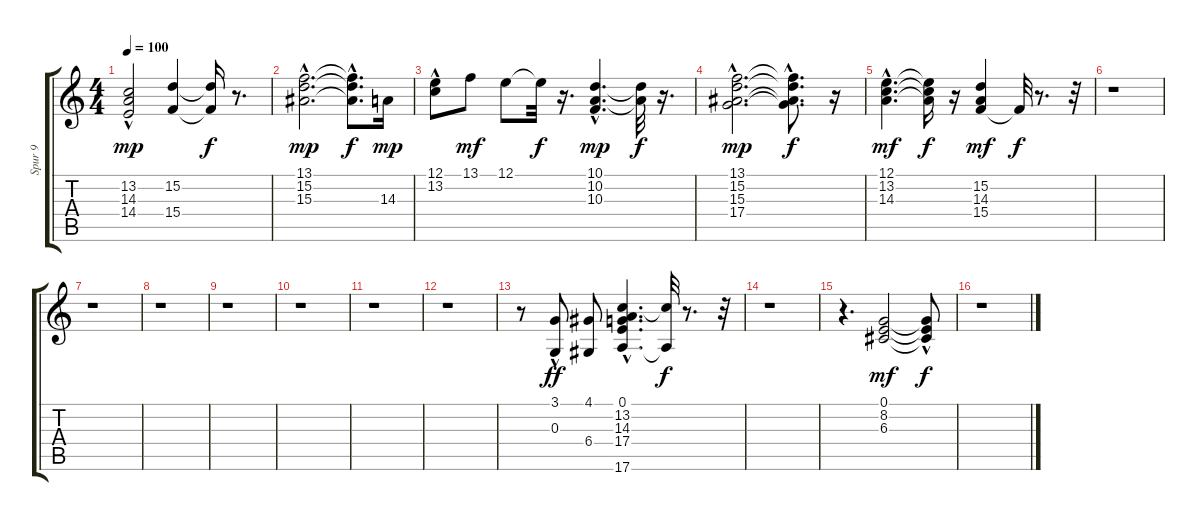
\track ("Spur 9" "Spur 9") {instrument fx1rain}
\staff {score tabs}
\tuning (E4 B3 G3 D3 A2 E2) {hide}
\ts (4 4)
\tempo 100
\clef g2
\ks c
(13.2 14.3{hac} 14.4{hac}).2{dy mp} (15.2 15.4).4 (15.2{t} 15.4{t}).16{dy f} r.8{d} |
(13.1{hac} 15.2{hac} 15.3{hac}).2{d dy mp} (13.1{hac t} 15.2{t} 15.3{t}).8{d dy f} 14.3.16{dy mp} |
(12.1 13.2{hac}).8 13.1.8{dy mf} 12.1.8 12.1{t}.32{dy f} r.16{d} (10.1{hac} 10.2{hac} 10.3{hac}).4{d dy mp} (10.1{t} 10.2{t}).32{dy f} r.16{d} |
(13.1{hac} 15.2{hac} 15.3{hac} 17.4{hac}).2{d dy mp} (13.1{hac t} 15.2{t} 15.3{t} 17.4{t}).8{d dy f} r.16 |
(12.1{hac} 13.2{hac} 14.3{hac}).4{d dy mf} (12.1{t} 13.2{t} 14.3{t}).16{dy f} r.16 (15.2 14.3 15.4).4{dy mf} 15.4{t}.32{dy f} r.8{d} r.32 |
r.1 |
r.1 |
r.1 |
r.1 |
r.1 |
r.1 |
r.1 |
r.8 (3.1 0.3{hac}).8{dy ff} (4.1 6.4).8 (0.1{hac} 13.2{hac} 14.3{hac} 17.4{hac} 17.6{hac}).4{d} (13.2{t} 17.6{t}).32{dy f} r.8{d} r.32 |
r.1 |
r.4{d} (0.1 8.2 6.3).2{dy mf} (0.1{t} 8.2{t} 6.3{hac t}).8{dy f} |
r.1
